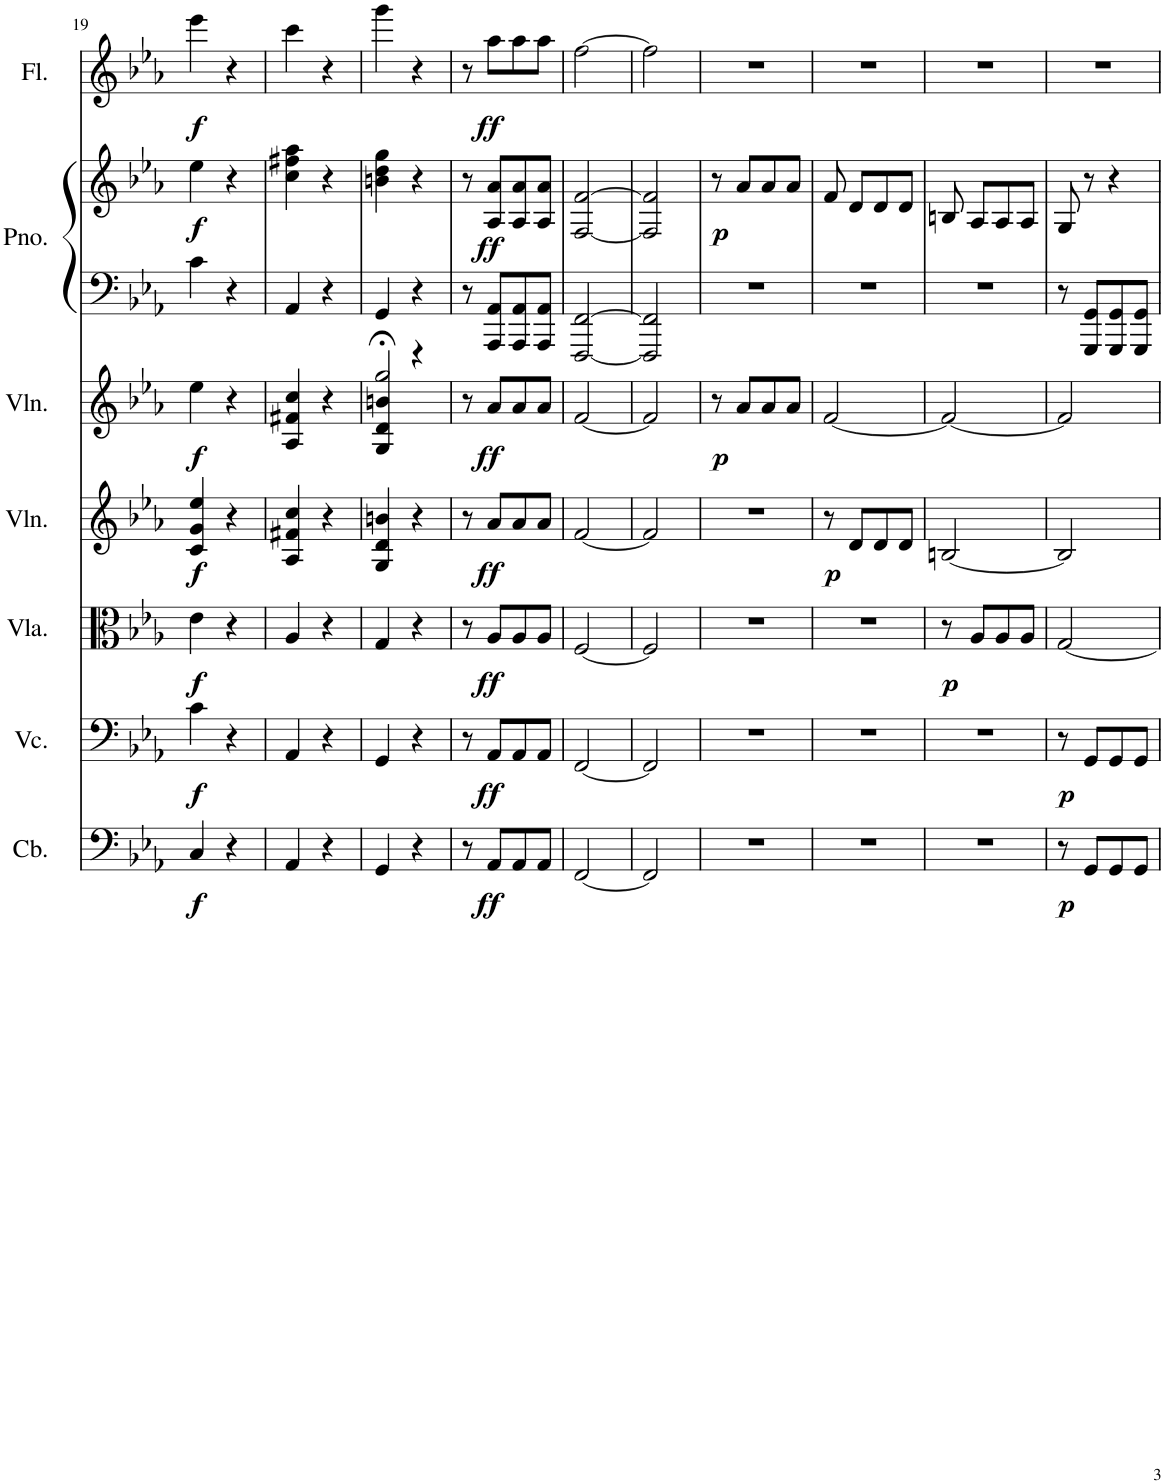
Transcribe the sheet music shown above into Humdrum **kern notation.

**kern	**dynam	**kern	**dynam	**kern	**dynam	**kern	**dynam	**kern	**dynam	**kern	**kern	**dynam	**kern	**dynam
*part7	*part7	*part6	*part6	*part5	*part5	*part4	*part4	*part3	*part3	*part2	*part2	*part2	*part1	*part1
*staff8	*staff8	*staff7	*staff7	*staff6	*staff6	*staff5	*staff5	*staff4	*staff4	*staff3	*staff2	*staff2/3	*staff1	*staff1
*I"Contrabass	*	*I"Violoncello	*	*I"Viola	*	*I"Violin	*	*I"Violin	*	*I"Piano	*	*	*I"Flute	*
*I'Cb.	*	*I'Vc.	*	*I'Vla.	*	*I'Vln.	*	*I'Vln.	*	*I'Pno.	*	*	*I'Fl.	*
!!LO:PB:g=z
*clefF4	*	*clefF4	*	*clefC3	*	*clefG2	*	*clefG2	*	*clefF4	*clefG2	*	*clefG2	*
*Trd7c12	*	*	*	*	*	*	*	*	*	*	*	*	*	*
*k[b-e-a-]	*	*k[b-e-a-]	*	*k[b-e-a-]	*	*k[b-e-a-]	*	*k[b-e-a-]	*	*k[b-e-a-]	*k[b-e-a-]	*	*k[b-e-a-]	*
*M2/4	*	*M2/4	*	*M2/4	*	*M2/4	*	*M2/4	*	*M2/4	*M2/4	*	*M2/4	*
=19	=19	=19	=19	=19	=19	=19	=19	=19	=19	=19	=19	=19	=19	=19
!	!LO:DY:b	!	!LO:DY:b	!	!LO:DY:b	!	!LO:DY:b	!	!LO:DY:b	!	!	!LO:DY:b	!	!LO:DY:b
4C/	f	4c\	f	4e-\	f	4c/ 4g/ 4ee-/	f	4ee-\	f	4c\	4ee-\	f	4eee-\	f
4r	.	4r	.	4r	.	4r	.	4r	.	4r	4r	.	4r	.
=20	=20	=20	=20	=20	=20	=20	=20	=20	=20	=20	=20	=20	=20	=20
4AA-/	.	4AA-/	.	4A-/	.	4A-/ 4f#X/ 4cc/	.	4A-/ 4f#X/ 4cc/	.	4AA-/	4cc\ 4ff#X\ 4aa-\	.	4ccc\	.
4r	.	4r	.	4r	.	4r	.	4r	.	4r	4r	.	4r	.
=21	=21	=21	=21	=21	=21	=21	=21	=21	=21	=21	=21	=21	=21	=21
*	*	*	*	*	*	*	*	*^	*	*	*	*	*	*
4GG/	.	4GG/	.	4G/	.	4G/ 4d/ 4bn/	.	4G/ 4d/ 4bn/	2gg;</	.	4GG/	4bn\ 4dd\ 4gg\	.	4ggg\	.
4r	.	4r	.	4r	.	4r	.	4r	.	.	4r	4r	.	4r	.
*	*	*	*	*	*	*	*	*v	*v	*	*	*	*	*	*
=22	=22	=22	=22	=22	=22	=22	=22	=22	=22	=22	=22	=22	=22	=22
8r	.	8r	.	8r	.	8r	.	8r	.	8r	8r	.	8r	.
!	!LO:DY:b	!	!LO:DY:b	!	!LO:DY:b	!	!LO:DY:b	!	!LO:DY:b	!	!	!LO:DY:b	!	!LO:DY:b
8AA-/L	ff	8AA-/L	ff	8A-/L	ff	8a-/L	ff	8a-/L	ff	8AAA-/ 8AA-/L	8A-/ 8a-/L	ff	8aa-\L	ff
8AA-/	.	8AA-/	.	8A-/	.	8a-/	.	8a-/	.	8AAA-/ 8AA-/	8A-/ 8a-/	.	8aa-\	.
8AA-/J	.	8AA-/J	.	8A-/J	.	8a-/J	.	8a-/J	.	8AAA-/ 8AA-/J	8A-/ 8a-/J	.	8aa-\J	.
=23	=23	=23	=23	=23	=23	=23	=23	=23	=23	=23	=23	=23	=23	=23
[2FF/	.	[2FF/	.	[2F/	.	[2f/	.	[2f/	.	[2FFF/ [2FF/	[2F/ [2f/	.	[2ff\	.
=24	=24	=24	=24	=24	=24	=24	=24	=24	=24	=24	=24	=24	=24	=24
2FF/]	.	2FF/]	.	2F/]	.	2f/]	.	2f/]	.	2FFF/] 2FF/]	2F/] 2f/]	.	2ff\]	.
=25	=25	=25	=25	=25	=25	=25	=25	=25	=25	=25	=25	=25	=25	=25
!	!	!	!	!	!	!	!	!	!LO:DY:b	!	!	!LO:DY:b	!	!
2r	.	2r	.	2r	.	2r	.	8r	p	2r	8r	p	2r	.
.	.	.	.	.	.	.	.	8a-/L	.	.	8a-/L	.	.	.
.	.	.	.	.	.	.	.	8a-/	.	.	8a-/	.	.	.
.	.	.	.	.	.	.	.	8a-/J	.	.	8a-/J	.	.	.
=26	=26	=26	=26	=26	=26	=26	=26	=26	=26	=26	=26	=26	=26	=26
!	!	!	!	!	!	!	!LO:DY:b	!	!	!	!	!	!	!
2r	.	2r	.	2r	.	8r	p	[2f/	.	2r	8f/	.	2r	.
.	.	.	.	.	.	8d/L	.	.	.	.	8d/L	.	.	.
.	.	.	.	.	.	8d/	.	.	.	.	8d/	.	.	.
.	.	.	.	.	.	8d/J	.	.	.	.	8d/J	.	.	.
=27	=27	=27	=27	=27	=27	=27	=27	=27	=27	=27	=27	=27	=27	=27
!	!	!	!	!	!LO:DY:b	!	!	!	!	!	!	!	!	!
2r	.	2r	.	8r	p	[2Bn/	.	2f/_	.	2r	8Bn/	.	2r	.
.	.	.	.	8A-/L	.	.	.	.	.	.	8A-/L	.	.	.
.	.	.	.	8A-/	.	.	.	.	.	.	8A-/	.	.	.
.	.	.	.	8A-/J	.	.	.	.	.	.	8A-/J	.	.	.
=28	=28	=28	=28	=28	=28	=28	=28	=28	=28	=28	=28	=28	=28	=28
!	!LO:DY:b	!	!LO:DY:b	!	!	!	!	!	!	!	!	!	!	!
8r	p	8r	p	[2G/	.	2B/]	.	2f/]	.	8r	8G/	.	2r	.
8GG/L	.	8GG/L	.	.	.	.	.	.	.	8GGG/ 8GG/L	8r	.	.	.
8GG/	.	8GG/	.	.	.	.	.	.	.	8GGG/ 8GG/	4r	.	.	.
8GG/J	.	8GG/J	.	.	.	.	.	.	.	8GGG/ 8GG/J	.	.	.	.
=	=	=	=	=	=	=	=	=	=	=	=	=	=	=
*-	*-	*-	*-	*-	*-	*-	*-	*-	*-	*-	*-	*-	*-	*-
